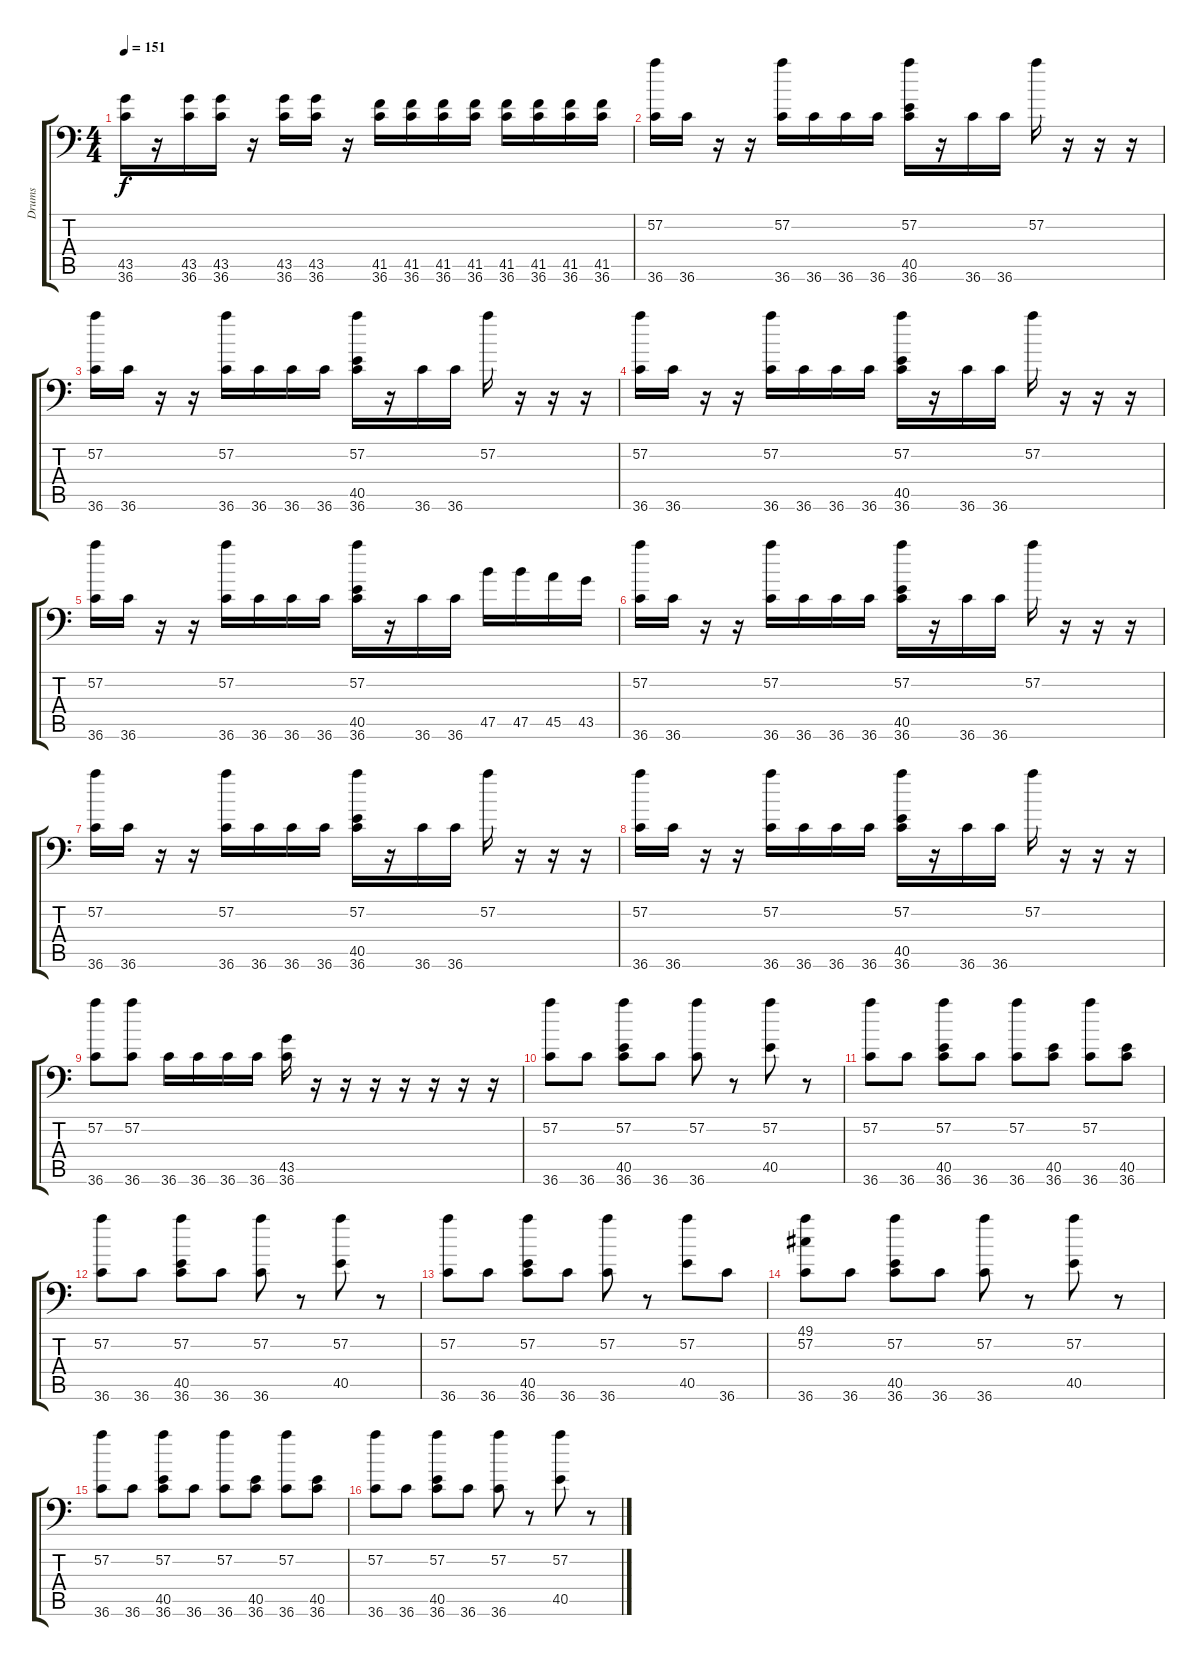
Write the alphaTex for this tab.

\track ("Drums" "Drums") {instrument acousticgrandpiano}
\staff {score tabs}
\tuning (C-1 C-1 C-1 C-1 C-1 C-1) {hide}
\ts (4 4)
\tempo 151
\clef f4
\ks c
(43.5 36.6).16{dy f} r.16 (43.5 36.6).16 (43.5 36.6).16 r.16 (43.5 36.6).16 (43.5 36.6).16 r.16 (41.5 36.6).16 (41.5 36.6).16 (41.5 36.6).16 (41.5 36.6).16 (41.5 36.6).16 (41.5 36.6).16 (41.5 36.6).16 (41.5 36.6).16 |
(57.2 36.6).16 36.6.16 r.16 r.16 (57.2 36.6).16 36.6.16 36.6.16 36.6.16 (57.2 40.5 36.6).16 r.16 36.6.16 36.6.16 57.2.16 r.16 r.16 r.16 |
(57.2 36.6).16 36.6.16 r.16 r.16 (57.2 36.6).16 36.6.16 36.6.16 36.6.16 (57.2 40.5 36.6).16 r.16 36.6.16 36.6.16 57.2.16 r.16 r.16 r.16 |
(57.2 36.6).16 36.6.16 r.16 r.16 (57.2 36.6).16 36.6.16 36.6.16 36.6.16 (57.2 40.5 36.6).16 r.16 36.6.16 36.6.16 57.2.16 r.16 r.16 r.16 |
(57.2 36.6).16 36.6.16 r.16 r.16 (57.2 36.6).16 36.6.16 36.6.16 36.6.16 (57.2 40.5 36.6).16 r.16 36.6.16 36.6.16 47.5.16 47.5.16 45.5.16 43.5.16 |
(57.2 36.6).16 36.6.16 r.16 r.16 (57.2 36.6).16 36.6.16 36.6.16 36.6.16 (57.2 40.5 36.6).16 r.16 36.6.16 36.6.16 57.2.16 r.16 r.16 r.16 |
(57.2 36.6).16 36.6.16 r.16 r.16 (57.2 36.6).16 36.6.16 36.6.16 36.6.16 (57.2 40.5 36.6).16 r.16 36.6.16 36.6.16 57.2.16 r.16 r.16 r.16 |
(57.2 36.6).16 36.6.16 r.16 r.16 (57.2 36.6).16 36.6.16 36.6.16 36.6.16 (57.2 40.5 36.6).16 r.16 36.6.16 36.6.16 57.2.16 r.16 r.16 r.16 |
(57.2 36.6).8 (57.2 36.6).8 36.6.16 36.6.16 36.6.16 36.6.16 (43.5 36.6).16 r.16 r.16 r.16 r.16 r.16 r.16 r.16 |
(57.2 36.6).8 36.6.8 (57.2 40.5 36.6).8 36.6.8 (57.2 36.6).8 r.8 (57.2 40.5).8 r.8 |
(57.2 36.6).8 36.6.8 (57.2 40.5 36.6).8 36.6.8 (57.2 36.6).8 (40.5 36.6).8 (57.2 36.6).8 (40.5 36.6).8 |
(57.2 36.6).8 36.6.8 (57.2 40.5 36.6).8 36.6.8 (57.2 36.6).8 r.8 (57.2 40.5).8 r.8 |
(57.2 36.6).8 36.6.8 (57.2 40.5 36.6).8 36.6.8 (57.2 36.6).8 r.8 (57.2 40.5).8 36.6.8 |
(49.1 57.2 36.6).8 36.6.8 (57.2 40.5 36.6).8 36.6.8 (57.2 36.6).8 r.8 (57.2 40.5).8 r.8 |
(57.2 36.6).8 36.6.8 (57.2 40.5 36.6).8 36.6.8 (57.2 36.6).8 (40.5 36.6).8 (57.2 36.6).8 (40.5 36.6).8 |
(57.2 36.6).8 36.6.8 (57.2 40.5 36.6).8 36.6.8 (57.2 36.6).8 r.8 (57.2 40.5).8 r.8
